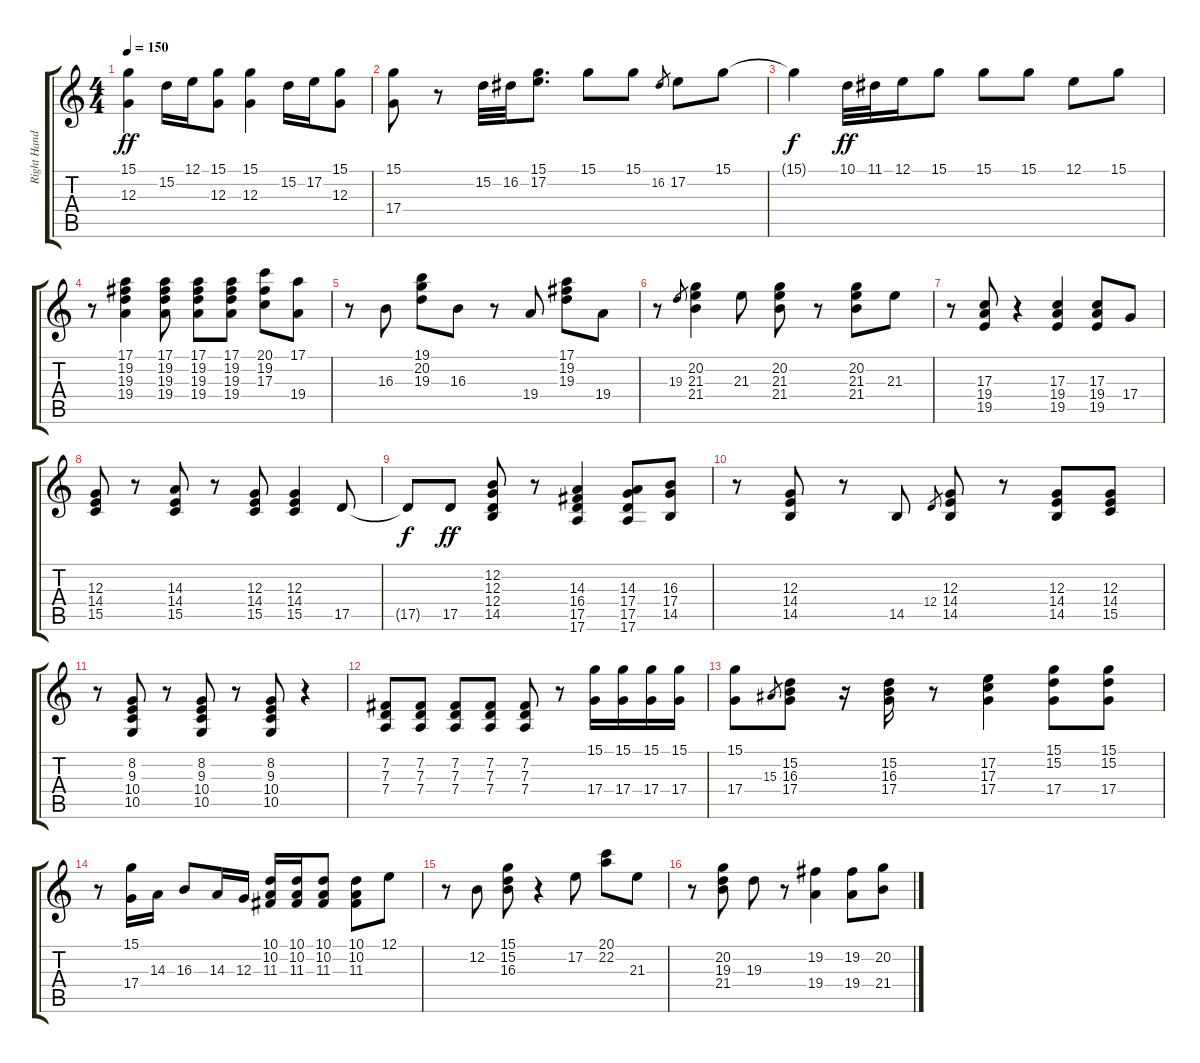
\track ("Right Hand" "Right Hand") {instrument brightacousticpiano}
\staff {score tabs}
\tuning (E4 B3 G3 D3 A2 E2) {hide}
\ts (4 4)
\tempo 150
\clef g2
\ks c
(15.1 12.3).4{dy ff} 15.2.16 12.1.16 (15.1 12.3).8 (15.1 12.3).4 15.2.16 17.2.16 (15.1 12.3).8 |
(15.1 17.4).8 r.8 15.2.32 16.2.32 (15.1 17.2).8{d} 15.1.8 15.1.8 16.2.8{gr} 17.2.8 15.1.8 |
15.1{t}.4{dy f} 10.1.32{dy ff} 11.1.32 12.1.16 15.1.8 15.1.8 15.1.8 12.1.8 15.1.8 |
r.8 (17.1 19.2 19.3 19.4).4 (17.1 19.2 19.3 19.4).8 (17.1 19.2 19.3 19.4).8 (17.1 19.2 19.3 19.4).8 (20.1 19.2 17.3).8 (17.1 19.4).8 |
r.8 16.3.8 (19.1 20.2 19.3).8 16.3.8 r.8 19.4.8 (17.1 19.2 19.3).8 19.4.8 |
r.8 19.3.8{gr} (20.2 21.3 21.4).4 21.3.8 (20.2 21.3 21.4).8 r.8 (20.2 21.3 21.4).8 21.3.8 |
r.8 (17.3 19.4 19.5).8 r.4 (17.3 19.4 19.5).4 (17.3 19.4 19.5).8 17.4.8 |
(12.3 14.4 15.5).8 r.8 (14.3 14.4 15.5).8 r.8 (12.3 14.4 15.5).8 (12.3 14.4 15.5).4 17.5.8 |
17.5{t}.8{dy f} 17.5.8{dy ff} (12.2 12.3 12.4 14.5).8 r.8 (14.3 16.4 17.5 17.6).4 (14.3 17.4 17.5 17.6).8 (16.3 17.4 14.5).8 |
r.8 (12.3 14.4 14.5).8 r.8 14.5.8 12.4.8{gr} (12.3 14.4 14.5).8 r.8 (12.3 14.4 14.5).8 (12.3 14.4 15.5).8 |
r.8 (8.2 9.3 10.4 10.5).8 r.8 (8.2 9.3 10.4 10.5).8 r.8 (8.2 9.3 10.4 10.5).8 r.4 |
(7.2 7.3 7.4).8 (7.2 7.3 7.4).8 (7.2 7.3 7.4).8 (7.2 7.3 7.4).8 (7.2 7.3 7.4).8 r.8 (15.1 17.4).16 (15.1 17.4).16 (15.1 17.4).16 (15.1 17.4).16 |
(15.1 17.4).8 15.3.8{gr} (15.2 16.3 17.4).8 r.16 (15.2 16.3 17.4).16 r.8 (17.2 17.3 17.4).4 (15.1 15.2 17.4).8 (15.1 15.2 17.4).8 |
r.8 (15.1 17.4).16 14.3.16 16.3.8 14.3.16 12.3.16 (10.1 10.2 11.3).16 (10.1 10.2 11.3).16 (10.1 10.2 11.3).8 (10.1 10.2 11.3).8 12.1.8 |
r.8 12.2.8 (15.1 15.2 16.3).8 r.4 17.2.8 (20.1 22.2).8 21.3.8 |
r.8 (20.2 19.3 21.4).8 19.3.8 r.8 (19.2 19.4).4 (19.2 19.4).8 (20.2 21.4).8
